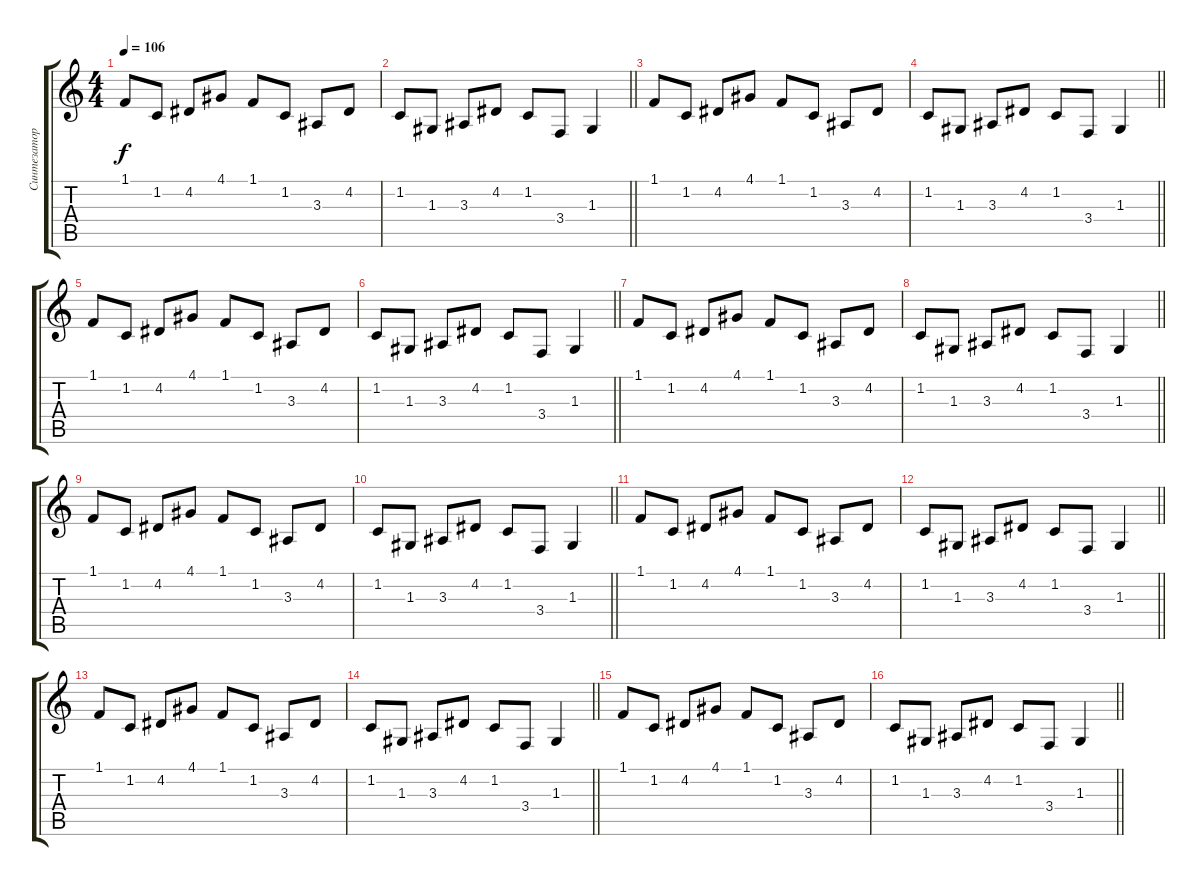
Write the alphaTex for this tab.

\track ("Синтезатор" "Синтезатор") {instrument stringensemble1}
\staff {score tabs}
\tuning (E4 B3 G3 D3 A2 E2) {hide}
\ts (4 4)
\tempo 106
\clef g2
\ks c
1.1.8{dy f} 1.2.8 4.2.8 4.1.8 1.1.8 1.2.8 3.3.8 4.2.8 |
\barLineRight lightlight
1.2.8 1.3.8 3.3.8 4.2.8 1.2.8 3.4.8 1.3.4 |
1.1.8 1.2.8 4.2.8 4.1.8 1.1.8 1.2.8 3.3.8 4.2.8 |
\barLineRight lightlight
1.2.8 1.3.8 3.3.8 4.2.8 1.2.8 3.4.8 1.3.4 |
1.1.8 1.2.8 4.2.8 4.1.8 1.1.8 1.2.8 3.3.8 4.2.8 |
\barLineRight lightlight
1.2.8 1.3.8 3.3.8 4.2.8 1.2.8 3.4.8 1.3.4 |
1.1.8 1.2.8 4.2.8 4.1.8 1.1.8 1.2.8 3.3.8 4.2.8 |
\barLineRight lightlight
1.2.8 1.3.8 3.3.8 4.2.8 1.2.8 3.4.8 1.3.4 |
1.1.8 1.2.8 4.2.8 4.1.8 1.1.8 1.2.8 3.3.8 4.2.8 |
\barLineRight lightlight
1.2.8 1.3.8 3.3.8 4.2.8 1.2.8 3.4.8 1.3.4 |
1.1.8 1.2.8 4.2.8 4.1.8 1.1.8 1.2.8 3.3.8 4.2.8 |
\barLineRight lightlight
1.2.8 1.3.8 3.3.8 4.2.8 1.2.8 3.4.8 1.3.4 |
1.1.8 1.2.8 4.2.8 4.1.8 1.1.8 1.2.8 3.3.8 4.2.8 |
\barLineRight lightlight
1.2.8 1.3.8 3.3.8 4.2.8 1.2.8 3.4.8 1.3.4 |
1.1.8 1.2.8 4.2.8 4.1.8 1.1.8 1.2.8 3.3.8 4.2.8 |
\barLineRight lightlight
1.2.8 1.3.8 3.3.8 4.2.8 1.2.8 3.4.8 1.3.4
